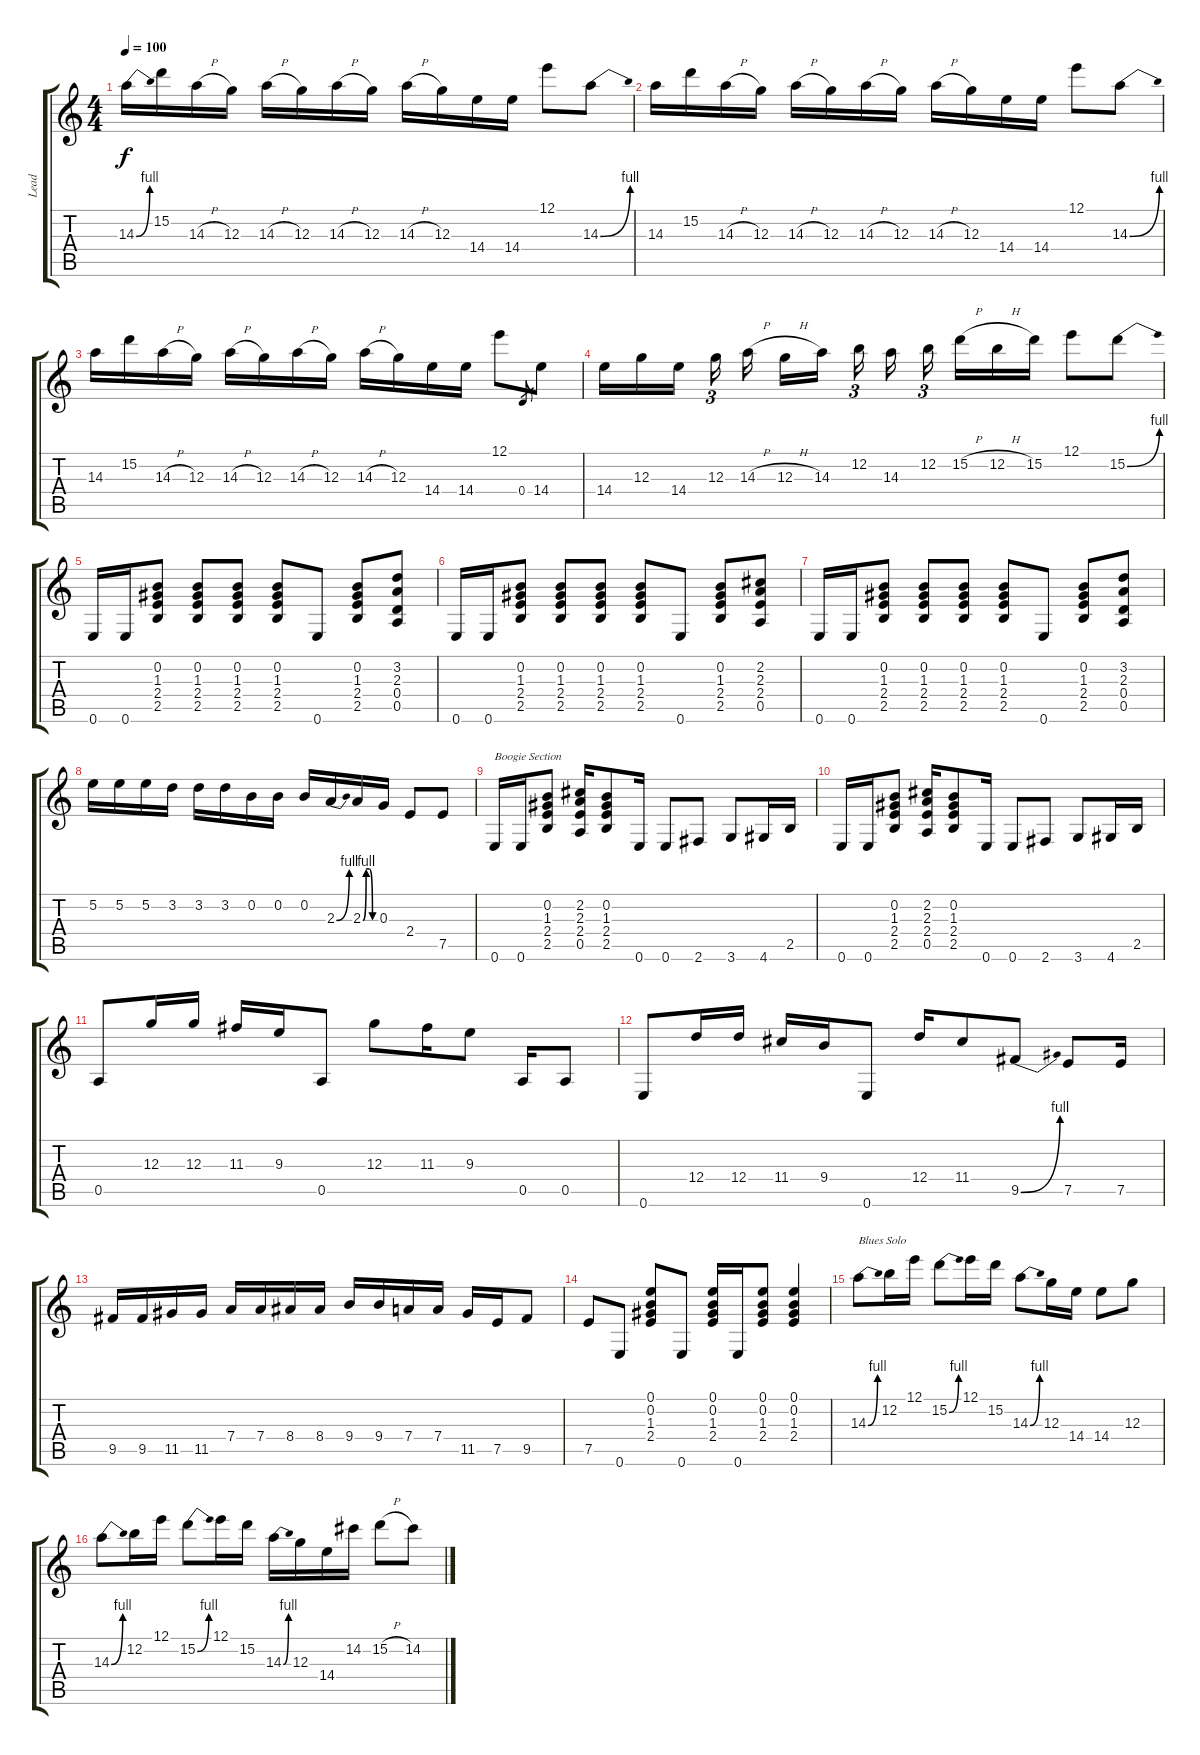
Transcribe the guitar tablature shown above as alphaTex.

\track ("Lead" "Lead") {instrument overdrivenguitar}
\staff {score tabs}
\tuning (E4 B3 G3 D3 A2 E2) {hide}
\ts (4 4)
\tempo 100
\clef g2
\ks c
14.3{be (bend 0 0 60 4)}.16{dy f instrument overdrivenguitar} 15.2.16 14.3{h}.16 12.3.16 14.3{h}.16 12.3.16 14.3{h}.16 12.3.16 14.3{h}.16 12.3.16 14.4.16 14.4.16 12.1.8 14.3{be (bend 0 0 60 4)}.8 |
14.3.16 15.2.16 14.3{h}.16 12.3.16 14.3{h}.16 12.3.16 14.3{h}.16 12.3.16 14.3{h}.16 12.3.16 14.4.16 14.4.16 12.1.8 14.3{be (bend 0 0 60 4)}.8 |
14.3.16 15.2.16 14.3{h}.16 12.3.16 14.3{h}.16 12.3.16 14.3{h}.16 12.3.16 14.3{h}.16 12.3.16 14.4.16 14.4.16 12.1.8 0.4.8{gr} 14.4.8 |
14.4.16 12.3.16 14.4.16 12.3.16{tu (3 2)} 14.3{h}.16 12.3{h}.16 14.3.16 12.2.16{tu (3 2)} 14.3.16 12.2.16{tu (3 2)} 15.2{h}.16 12.2{h}.16 15.2.16 12.1.8 15.2{be (bend 0 0 60 4)}.8 |
0.6.16 0.6.16 (0.2 1.3 2.4 2.5).8 (0.2 1.3 2.4 2.5).8 (0.2 1.3 2.4 2.5).8 (0.2 1.3 2.4 2.5).8 0.6.8 (0.2 1.3 2.4 2.5).8 (3.2 2.3 0.4 0.5).8 |
0.6.16 0.6.16 (0.2 1.3 2.4 2.5).8 (0.2 1.3 2.4 2.5).8 (0.2 1.3 2.4 2.5).8 (0.2 1.3 2.4 2.5).8 0.6.8 (0.2 1.3 2.4 2.5).8 (2.2 2.3 2.4 0.5).8 |
0.6.16 0.6.16 (0.2 1.3 2.4 2.5).8 (0.2 1.3 2.4 2.5).8 (0.2 1.3 2.4 2.5).8 (0.2 1.3 2.4 2.5).8 0.6.8 (0.2 1.3 2.4 2.5).8 (3.2 2.3 0.4 0.5).8 |
5.2.16 5.2.16 5.2.16 3.2.16 3.2.16 3.2.16 0.2.16 0.2.16 0.2.16 2.3{be (bend 0 0 60 4)}.16 2.3{be (custom 0 0 15 4 30 4 45 0 60 0)}.16 0.3.16 2.4.8 7.5.8 |
0.6.16{txt "Boogie Section"} 0.6.16 (0.2 1.3 2.4 2.5).8 (2.2 2.3 2.4 0.5).16 (0.2 1.3 2.4 2.5).8 0.6.16 0.6.8 2.6.8 3.6.8 4.6.16 2.5.16 |
0.6.16 0.6.16 (0.2 1.3 2.4 2.5).8 (2.2 2.3 2.4 0.5).16 (0.2 1.3 2.4 2.5).8 0.6.16 0.6.8 2.6.8 3.6.8 4.6.16 2.5.16 |
0.5.8 12.3.16 12.3.16 11.3.16 9.3.16 0.5.8 12.3.8 11.3.16 9.3.8 0.5.16 0.5.8 |
0.6.8 12.4.16 12.4.16 11.4.16 9.4.16 0.6.8 12.4.16 11.4.8 9.5{be (bend 0 0 60 4)}.8 7.5.8 7.5.16 |
9.5.16 9.5.16 11.5.16 11.5.16 7.4.16 7.4.16 8.4.16 8.4.16 9.4.16 9.4.16 7.4.16 7.4.16 11.5.16 7.5.16 9.5.8 |
7.5.8 0.6.8 (0.1 0.2 1.3 2.4).8 0.6.8 (0.1 0.2 1.3 2.4).16 0.6.16 (0.1 0.2 1.3 2.4).8 (0.1 0.2 1.3 2.4).4 |
14.3{be (bend 0 0 60 4)}.8{txt "Blues Solo"} 12.2.16 12.1.16 15.2{be (bend 0 0 60 4)}.8 12.1.16 15.2.16 14.3{be (bend 0 0 60 4)}.8 12.3.16 14.4.16 14.4.8 12.3.8 |
14.3{be (bend 0 0 60 4)}.8 12.2.16 12.1.16 15.2{be (bend 0 0 60 4)}.8 12.1.16 15.2.16 14.3{be (bend 0 0 60 4)}.16 12.3.16 14.4.16 14.2.16 15.2{h}.8 14.2.8
